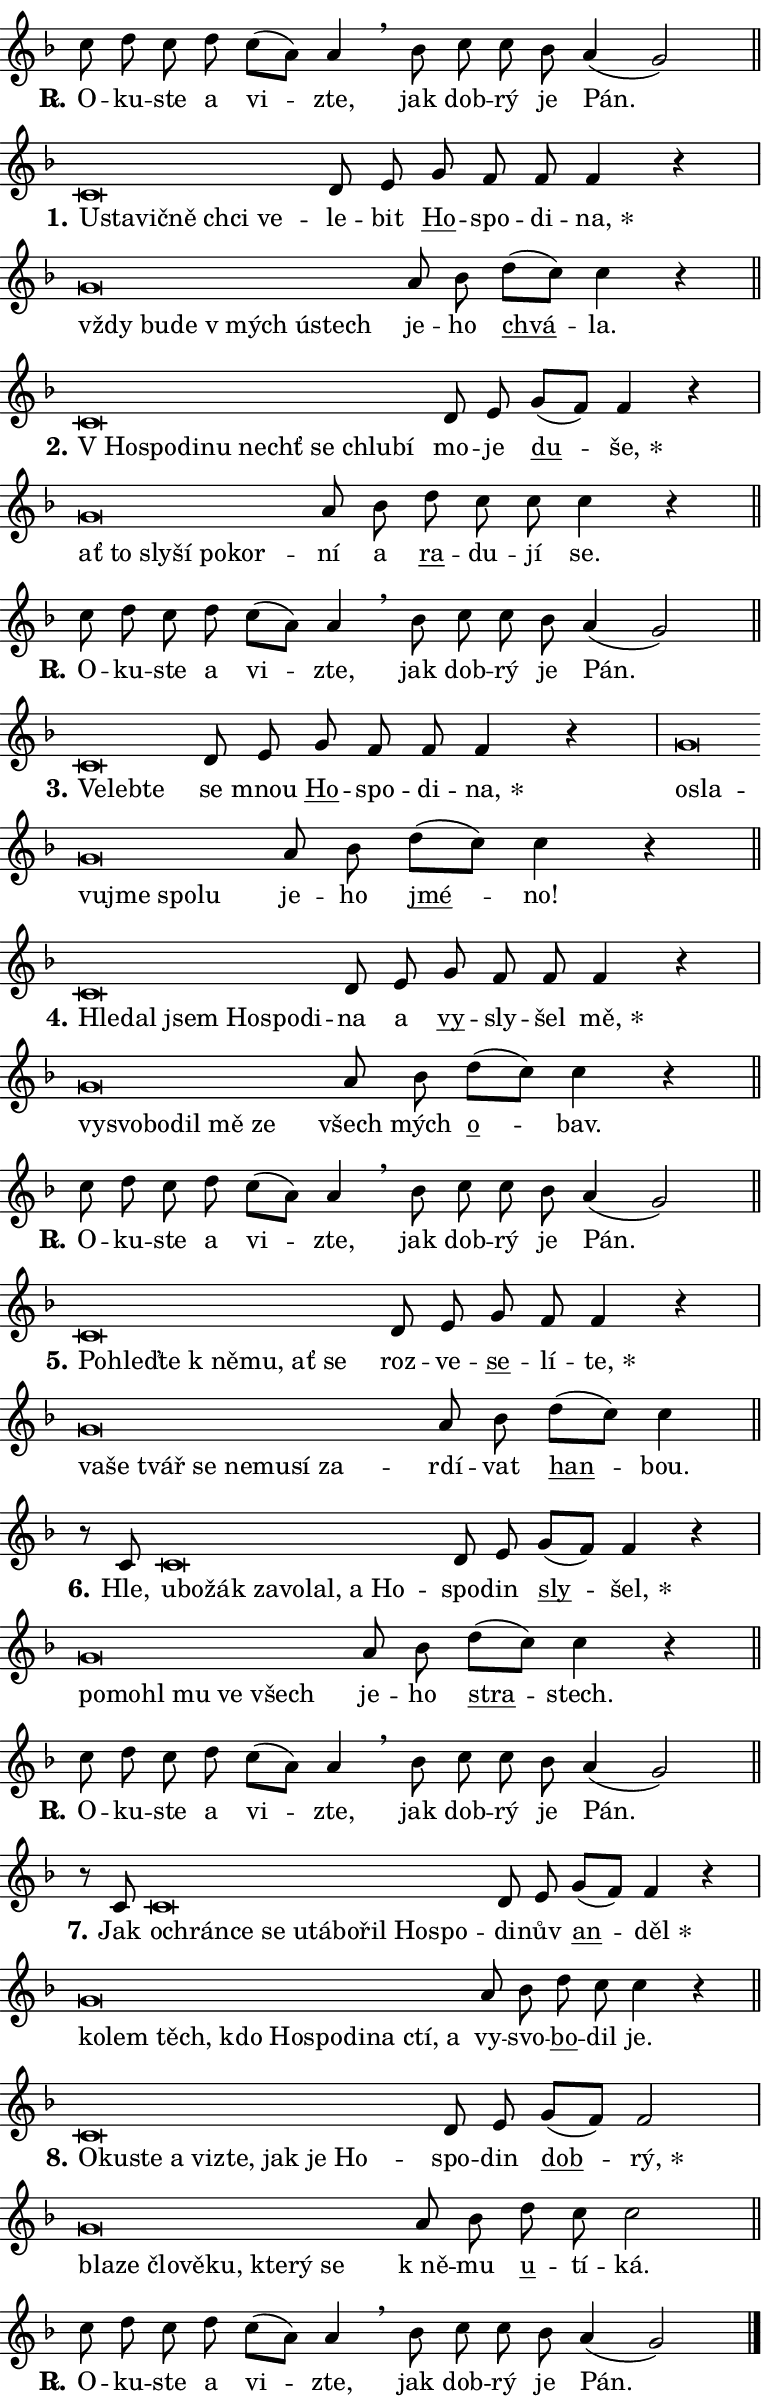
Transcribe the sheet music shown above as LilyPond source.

\version "2.24.0"
\header { tagline = "" }
\paper {
  indent = 0\cm
  top-margin = 0\cm
  right-margin = 0.13\cm % to fit lyric hyphens
  bottom-margin = 0\cm
  left-margin = 0\cm
  paper-width = 13\cm
  page-breaking = #ly:one-page-breaking
  system-system-spacing.basic-distance = #11
  score-system-spacing.basic-distance = #11
  ragged-last = ##f
}


%% Author: Thomas Morley
%% https://lists.gnu.org/archive/html/lilypond-user/2020-05/msg00002.html
#(define (line-position grob)
"Returns position of @var[grob} in current system:
   @code{'start}, if at first time-step
   @code{'end}, if at last time-step
   @code{'middle} otherwise
"
  (let* ((col (ly:item-get-column grob))
         (ln (ly:grob-object col 'left-neighbor))
         (rn (ly:grob-object col 'right-neighbor))
         (col-to-check-left (if (ly:grob? ln) ln col))
         (col-to-check-right (if (ly:grob? rn) rn col))
         (break-dir-left
           (and
             (ly:grob-property col-to-check-left 'non-musical #f)
             (ly:item-break-dir col-to-check-left)))
         (break-dir-right
           (and
             (ly:grob-property col-to-check-right 'non-musical #f)
             (ly:item-break-dir col-to-check-right))))
        (cond ((eqv? 1 break-dir-left) 'start)
              ((eqv? -1 break-dir-right) 'end)
              (else 'middle))))

#(define (tranparent-at-line-position vctor)
  (lambda (grob)
  "Relying on @code{line-position} select the relevant enry from @var{vctor}.
Used to determine transparency,"
    (case (line-position grob)
      ((end) (not (vector-ref vctor 0)))
      ((middle) (not (vector-ref vctor 1)))
      ((start) (not (vector-ref vctor 2))))))

noteHeadBreakVisibility =
#(define-music-function (break-visibility)(vector?)
"Makes @code{NoteHead}s transparent relying on @var{break-visibility}"
#{
  \override NoteHead.transparent =
    #(tranparent-at-line-position break-visibility)
#})

#(define delete-ledgers-for-transparent-note-heads
  (lambda (grob)
    "Reads whether a @code{NoteHead} is transparent.
If so this @code{NoteHead} is removed from @code{'note-heads} from
@var{grob}, which is supposed to be @code{LedgerLineSpanner}.
As a result ledgers are not printed for this @code{NoteHead}"
    (let* ((nhds-array (ly:grob-object grob 'note-heads))
           (nhds-list
             (if (ly:grob-array? nhds-array)
                 (ly:grob-array->list nhds-array)
                 '()))
           ;; Relies on the transparent-property being done before
           ;; Staff.LedgerLineSpanner.after-line-breaking is executed.
           ;; This is fragile ...
           (to-keep
             (remove
               (lambda (nhd)
                 (ly:grob-property nhd 'transparent #f))
               nhds-list)))
      ;; TODO find a better method to iterate over grob-arrays, similiar
      ;; to filter/remove etc for lists
      ;; For now rebuilt from scratch
      (set! (ly:grob-object grob 'note-heads)  '())
      (for-each
        (lambda (nhd)
          (ly:pointer-group-interface::add-grob grob 'note-heads nhd))
        to-keep))))

squashNotes = {
  \override NoteHead.X-extent = #'(-0.2 . 0.2)
  \override NoteHead.Y-extent = #'(-0.75 . 0)
  \override NoteHead.stencil =
    #(lambda (grob)
       (let ((pos (ly:grob-property grob 'staff-position)))
         (begin
           (if (< pos -7) (display "ERROR: Lower brevis then expected\n") (display ""))
           (if (<= pos -6) ly:text-interface::print ly:note-head::print))))
}
unSquashNotes = {
  \revert NoteHead.X-extent
  \revert NoteHead.Y-extent
  \revert NoteHead.stencil
}

hideNotes = \noteHeadBreakVisibility #begin-of-line-visible
unHideNotes = \noteHeadBreakVisibility #all-visible

% work-around for resetting accidentals
% https://lilypond.org/doc/v2.23/Documentation/notation/displaying-rhythms#unmetered-music
cadenzaMeasure = {
  \cadenzaOff
  \partial 1024 s1024
  \cadenzaOn
}

#(define-markup-command (accent layout props text) (markup?)
  "Underline accented syllable"
  (interpret-markup layout props
    #{\markup \override #'(offset . 4.3) \underline { #text }#}))

responsum = \markup \concat {
  "R" \hspace #-1.05 \path #0.1 #'((moveto 0 0.07) (lineto 0.9 0.8)) \hspace #0.05 "."
}

spaceSize = #0.6828661417322834 % exact space size for TeX Gyre Schola

\layout {
  \context {
    \Staff
    \remove "Time_signature_engraver"
    \override LedgerLineSpanner.after-line-breaking = #delete-ledgers-for-transparent-note-heads
  }
  \context {
    \Lyrics {
      \override LyricSpace.minimum-distance = \spaceSize
      \override LyricText.font-name = #"TeX Gyre Schola"
      \override LyricText.font-size = 1
      \override StanzaNumber.font-name = #"TeX Gyre Schola Bold"
      \override StanzaNumber.font-size = 1
    }
  }
  \context {
    \Score 
    \override NoteHead.text =
      #(lambda (grob) 
        (let ((pos (ly:grob-property grob 'staff-position)))
          #{\markup {
            \combine
              \halign #-0.55 \raise #(if (= pos -6) 0 0.5) \override #'(thickness . 2) \draw-line #'(3.2 . 0)
              \musicglyph "noteheads.sM1"
          }#}))
  }
}

% magnetic-lyrics.ily
%
%   written by
%     Jean Abou Samra <jean@abou-samra.fr>
%     Werner Lemberg <wl@gnu.org>
%
%   adapted by
%     Jiri Hon <jiri.hon@gmail.com>
%
% Version 2022-Apr-15

% https://www.mail-archive.com/lilypond-user@gnu.org/msg149350.html

#(define (Left_hyphen_pointer_engraver context)
   "Collect syllable-hyphen-syllable occurrences in lyrics and store
them in properties.  This engraver only looks to the left.  For
example, if the lyrics input is @code{foo -- bar}, it does the
following.

@itemize @bullet
@item
Set the @code{text} property of the @code{LyricHyphen} grob between
@q{foo} and @q{bar} to @code{foo}.

@item
Set the @code{left-hyphen} property of the @code{LyricText} grob with
text @q{foo} to the @code{LyricHyphen} grob between @q{foo} and
@q{bar}.
@end itemize

Use this auxiliary engraver in combination with the
@code{lyric-@/text::@/apply-@/magnetic-@/offset!} hook."
   (let ((hyphen #f)
         (text #f))
     (make-engraver
      (acknowledgers
       ((lyric-syllable-interface engraver grob source-engraver)
        (set! text grob)))
      (end-acknowledgers
       ((lyric-hyphen-interface engraver grob source-engraver)
        ;(when (not (grob::has-interface grob 'lyric-space-interface))
          (set! hyphen grob)));)
      ((stop-translation-timestep engraver)
       (when (and text hyphen)
         (ly:grob-set-object! text 'left-hyphen hyphen))
       (set! text #f)
       (set! hyphen #f)))))

#(define (lyric-text::apply-magnetic-offset! grob)
   "If the space between two syllables is less than the value in
property @code{LyricText@/.details@/.squash-threshold}, move the right
syllable to the left so that it gets concatenated with the left
syllable.

Use this function as a hook for
@code{LyricText@/.after-@/line-@/breaking} if the
@code{Left_@/hyphen_@/pointer_@/engraver} is active."
   (let ((hyphen (ly:grob-object grob 'left-hyphen #f)))
     (when hyphen
       (let ((left-text (ly:spanner-bound hyphen LEFT)))
         (when (grob::has-interface left-text 'lyric-syllable-interface)
           (let* ((common (ly:grob-common-refpoint grob left-text X))
                  (this-x-ext (ly:grob-extent grob common X))
                  (left-x-ext
                   (begin
                     ;; Trigger magnetism for left-text.
                     (ly:grob-property left-text 'after-line-breaking)
                     (ly:grob-extent left-text common X)))
                  ;; `delta` is the gap width between two syllables.
                  (delta (- (interval-start this-x-ext)
                            (interval-end left-x-ext)))
                  (details (ly:grob-property grob 'details))
                  (threshold (assoc-get 'squash-threshold details 0.2)))
             (when (< delta threshold)
               (let* (;; We have to manipulate the input text so that
                      ;; ligatures crossing syllable boundaries are not
                      ;; disabled.  For languages based on the Latin
                      ;; script this is essentially a beautification.
                      ;; However, for non-Western scripts it can be a
                      ;; necessity.
                      (lt (ly:grob-property left-text 'text))
                      (rt (ly:grob-property grob 'text))
                      (is-space (grob::has-interface hyphen 'lyric-space-interface))
                      (space (if is-space " " ""))
                      (extra-delta (if is-space spaceSize 0))
                      ;; Append new syllable.
                      (ltrt-space (if (and (string? lt) (string? rt))
                                (string-append lt space rt)
                                (make-concat-markup (list lt space rt))))
                      ;; Right-align `ltrt` to the right side.
                      (ltrt-space-markup (grob-interpret-markup
                               grob
                               (make-translate-markup
                                (cons (interval-length this-x-ext) 0)
                                (make-right-align-markup ltrt-space)))))
                 (begin
                   ;; Don't print `left-text`.
                   (ly:grob-set-property! left-text 'stencil #f)
                   ;; Set text and stencil (which holds all collected
                   ;; syllables so far) and shift it to the left.
                   (ly:grob-set-property! grob 'text ltrt-space)
                   (ly:grob-set-property! grob 'stencil ltrt-space-markup)
                   (ly:grob-translate-axis! grob (- (- delta extra-delta)) X))))))))))


#(define (lyric-hyphen::displace-bounds-first grob)
   ;; Make very sure this callback isn't triggered too early.
   (let ((left (ly:spanner-bound grob LEFT))
         (right (ly:spanner-bound grob RIGHT)))
     (ly:grob-property left 'after-line-breaking)
     (ly:grob-property right 'after-line-breaking)
     (ly:lyric-hyphen::print grob)))

squashThreshold = #0.4

\layout {
  \context {
    \Lyrics
    \consists #Left_hyphen_pointer_engraver
    \override LyricText.after-line-breaking =
      #lyric-text::apply-magnetic-offset!
    \override LyricHyphen.stencil = #lyric-hyphen::displace-bounds-first
    \override LyricText.details.squash-threshold = \squashThreshold
    \override LyricHyphen.minimum-distance = 0
    \override LyricHyphen.minimum-length = \squashThreshold
  }
}

squashText = \override LyricText.details.squash-threshold = 9999
unSquashText = \override LyricText.details.squash-threshold = \squashThreshold

leftText = \override LyricText.self-alignment-X = #LEFT
unLeftText = \revert LyricText.self-alignment-X

starOffset = #(lambda (grob) 
                (let ((x_offset (ly:self-alignment-interface::aligned-on-x-parent grob)))
                  (if (= x_offset 0) 0 (+ x_offset 1.2))))

star = #(define-music-function (syllable)(string?)
"Append star separator at the end of a syllable"
#{
  \once \override LyricText.X-offset = #starOffset
  \lyricmode { \markup {
    #syllable
    \override #'((font-name . "TeX Gyre Schola Bold")) \hspace #0.2 \lower #0.65 \larger "*"
  } }
#})

starAccent = #(define-music-function (syllable)(string?)
"Append star separator at the end of a syllable and make accent"
#{
  \once \override LyricText.X-offset = #starOffset
  \lyricmode { \markup {
    \accent #syllable
    \override #'((font-name . "TeX Gyre Schola Bold")) \hspace #0.2 \lower #0.65 \larger "*"
  } }
#})

breath = #(define-music-function (syllable)(string?)
"Append breathing indicator at the end of a syllable"
#{
  \lyricmode { \markup { #syllable "+" } }
#})

optionalBreath = #(define-music-function (syllable)(string?)
"Append optional breathing indicator at the end of a syllable"
#{
  \lyricmode { \markup { #syllable "(+)" } }
#})


\score {
    <<
        \new Voice = "melody" { \cadenzaOn \key f \major \relative { c''8 d c d c[( a)] a4 \breathe \bar "" bes8 c c bes a4( g2) \cadenzaMeasure \bar "||" \break } }
        \new Lyrics \lyricsto "melody" { \lyricmode { \set stanza = \responsum
O -- ku -- ste a vi -- zte, jak dob -- rý je Pán. } }
    >>
    \layout {}
}

\score {
    <<
        \new Voice = "melody" { \cadenzaOn \key f \major \relative { \squashNotes c'\breve*1/16 \hideNotes \breve*1/16 \bar "" \breve*1/16 \bar "" \breve*1/16 \bar "" \breve*1/16 \breve*1/16 \bar "" \unHideNotes \unSquashNotes d8 e \bar "" g f f f4 r \cadenzaMeasure \bar "|" \squashNotes g\breve*1/16 \hideNotes \breve*1/16 \bar "" \breve*1/16 \bar "" \breve*1/16 \bar "" \breve*1/16 \breve*1/16 \bar "" \unHideNotes \unSquashNotes a8 bes \bar "" d[( c)] c4 r \cadenzaMeasure \bar "||" \break } }
        \new Lyrics \lyricsto "melody" { \lyricmode { \set stanza = "1."
\leftText U -- \squashText sta -- vič -- ně chci ve -- \unLeftText \unSquashText le -- bit \markup \accent Ho -- spo -- di -- \star na, \leftText vždy \squashText bu -- de "v mých" ú -- stech \unLeftText \unSquashText je -- ho \markup \accent chvá -- la. } }
    >>
    \layout {}
}

\score {
    <<
        \new Voice = "melody" { \cadenzaOn \key f \major \relative { \squashNotes c'\breve*1/16 \hideNotes \breve*1/16 \bar "" \breve*1/16 \bar "" \breve*1/16 \bar "" \breve*1/16 \bar "" \breve*1/16 \bar "" \breve*1/16 \breve*1/16 \bar "" \unHideNotes \unSquashNotes d8 e \bar "" g[( f)] f4 r \cadenzaMeasure \bar "|" \squashNotes g\breve*1/16 \hideNotes \breve*1/16 \bar "" \breve*1/16 \bar "" \breve*1/16 \bar "" \breve*1/16 \breve*1/16 \bar "" \unHideNotes \unSquashNotes a8 bes \bar "" d c c c4 r \cadenzaMeasure \bar "||" \break } }
        \new Lyrics \lyricsto "melody" { \lyricmode { \set stanza = "2."
\leftText "V Ho" -- \squashText spo -- di -- nu nechť se chlu -- bí \unLeftText \unSquashText mo -- je \markup \accent du -- \star še, \leftText ať \squashText to sly -- ší po -- kor -- \unLeftText \unSquashText ní a \markup \accent ra -- du -- jí se. } }
    >>
    \layout {}
}

\score {
    <<
        \new Voice = "melody" { \cadenzaOn \key f \major \relative { c''8 d c d c[( a)] a4 \breathe \bar "" bes8 c c bes a4( g2) \cadenzaMeasure \bar "||" \break } }
        \new Lyrics \lyricsto "melody" { \lyricmode { \set stanza = \responsum
O -- ku -- ste a vi -- zte, jak dob -- rý je Pán. } }
    >>
    \layout {}
}

\score {
    <<
        \new Voice = "melody" { \cadenzaOn \key f \major \relative { \squashNotes c'\breve*1/16 \hideNotes \breve*1/16 \breve*1/16 \bar "" \unHideNotes \unSquashNotes d8 e \bar "" g f f f4 r \cadenzaMeasure \bar "|" \squashNotes g\breve*1/16 \hideNotes \breve*1/16 \bar "" \breve*1/16 \bar "" \breve*1/16 \bar "" \breve*1/16 \breve*1/16 \bar "" \unHideNotes \unSquashNotes a8 bes \bar "" d[( c)] c4 r \cadenzaMeasure \bar "||" \break } }
        \new Lyrics \lyricsto "melody" { \lyricmode { \set stanza = "3."
\leftText Ve -- \squashText leb -- te \unLeftText \unSquashText se mnou \markup \accent Ho -- spo -- di -- \star na, \leftText o -- \squashText sla -- vu -- jme spo -- lu \unLeftText \unSquashText je -- ho \markup \accent jmé -- no! } }
    >>
    \layout {}
}

\score {
    <<
        \new Voice = "melody" { \cadenzaOn \key f \major \relative { \squashNotes c'\breve*1/16 \hideNotes \breve*1/16 \bar "" \breve*1/16 \bar "" \breve*1/16 \bar "" \breve*1/16 \breve*1/16 \bar "" \unHideNotes \unSquashNotes d8 e \bar "" g f f f4 r \cadenzaMeasure \bar "|" \squashNotes g\breve*1/16 \hideNotes \breve*1/16 \bar "" \breve*1/16 \bar "" \breve*1/16 \bar "" \breve*1/16 \breve*1/16 \bar "" \unHideNotes \unSquashNotes a8 bes \bar "" d[( c)] c4 r \cadenzaMeasure \bar "||" \break } }
        \new Lyrics \lyricsto "melody" { \lyricmode { \set stanza = "4."
\leftText Hle -- \squashText dal jsem Ho -- spo -- di -- \unLeftText \unSquashText na a \markup \accent vy -- sly -- šel \star mě, \leftText vy -- \squashText svo -- bo -- dil mě ze \unLeftText \unSquashText všech mých \markup \accent o -- bav. } }
    >>
    \layout {}
}

\score {
    <<
        \new Voice = "melody" { \cadenzaOn \key f \major \relative { c''8 d c d c[( a)] a4 \breathe \bar "" bes8 c c bes a4( g2) \cadenzaMeasure \bar "||" \break } }
        \new Lyrics \lyricsto "melody" { \lyricmode { \set stanza = \responsum
O -- ku -- ste a vi -- zte, jak dob -- rý je Pán. } }
    >>
    \layout {}
}

\score {
    <<
        \new Voice = "melody" { \cadenzaOn \key f \major \relative { \squashNotes c'\breve*1/16 \hideNotes \breve*1/16 \bar "" \breve*1/16 \bar "" \breve*1/16 \bar "" \breve*1/16 \bar "" \breve*1/16 \breve*1/16 \bar "" \unHideNotes \unSquashNotes d8 e \bar "" g f f4 r \cadenzaMeasure \bar "|" \squashNotes g\breve*1/16 \hideNotes \breve*1/16 \bar "" \breve*1/16 \bar "" \breve*1/16 \bar "" \breve*1/16 \bar "" \breve*1/16 \bar "" \breve*1/16 \breve*1/16 \bar "" \unHideNotes \unSquashNotes a8 bes \bar "" d[( c)] c4 \cadenzaMeasure \bar "||" \break } }
        \new Lyrics \lyricsto "melody" { \lyricmode { \set stanza = "5."
\leftText Po -- \squashText hleď -- te "k ně" -- mu, ať se \unLeftText \unSquashText roz -- ve -- \markup \accent se -- lí -- \star te, \leftText va -- \squashText še tvář se ne -- mu -- sí za -- \unLeftText \unSquashText rdí -- vat \markup \accent han -- bou. } }
    >>
    \layout {}
}

\score {
    <<
        \new Voice = "melody" { \cadenzaOn \key f \major \relative { r8 c'8 \squashNotes c\breve*1/16 \hideNotes \breve*1/16 \bar "" \breve*1/16 \bar "" \breve*1/16 \bar "" \breve*1/16 \bar "" \breve*1/16 \bar "" \breve*1/16 \breve*1/16 \bar "" \unHideNotes \unSquashNotes d8 e \bar "" g[( f)] f4 r \cadenzaMeasure \bar "|" \squashNotes g\breve*1/16 \hideNotes \breve*1/16 \bar "" \breve*1/16 \bar "" \breve*1/16 \bar "" \breve*1/16 \breve*1/16 \bar "" \unHideNotes \unSquashNotes a8 bes \bar "" d[( c)] c4 r \cadenzaMeasure \bar "||" \break } }
        \new Lyrics \lyricsto "melody" { \lyricmode { \set stanza = "6."
Hle, \leftText u -- \squashText bo -- žák za -- vo -- lal, a Ho -- \unLeftText \unSquashText spo -- din \markup \accent sly -- \star šel, \leftText po -- \squashText mo -- hl mu ve všech \unLeftText \unSquashText je -- ho \markup \accent stra -- stech. } }
    >>
    \layout {}
}

\score {
    <<
        \new Voice = "melody" { \cadenzaOn \key f \major \relative { c''8 d c d c[( a)] a4 \breathe \bar "" bes8 c c bes a4( g2) \cadenzaMeasure \bar "||" \break } }
        \new Lyrics \lyricsto "melody" { \lyricmode { \set stanza = \responsum
O -- ku -- ste a vi -- zte, jak dob -- rý je Pán. } }
    >>
    \layout {}
}

\score {
    <<
        \new Voice = "melody" { \cadenzaOn \key f \major \relative { r8 c'8 \squashNotes c\breve*1/16 \hideNotes \breve*1/16 \bar "" \breve*1/16 \bar "" \breve*1/16 \bar "" \breve*1/16 \bar "" \breve*1/16 \bar "" \breve*1/16 \bar "" \breve*1/16 \bar "" \breve*1/16 \breve*1/16 \bar "" \unHideNotes \unSquashNotes d8 e \bar "" g[( f)] f4 r \cadenzaMeasure \bar "|" \squashNotes g\breve*1/16 \hideNotes \breve*1/16 \bar "" \breve*1/16 \bar "" \breve*1/16 \bar "" \breve*1/16 \bar "" \breve*1/16 \bar "" \breve*1/16 \bar "" \breve*1/16 \bar "" \breve*1/16 \breve*1/16 \bar "" \unHideNotes \unSquashNotes a8 bes \bar "" d c c4 r \cadenzaMeasure \bar "||" \break } }
        \new Lyrics \lyricsto "melody" { \lyricmode { \set stanza = "7."
Jak \leftText o -- \squashText chrán -- ce se u -- tá -- bo -- řil Ho -- spo -- \unLeftText \unSquashText di -- nův \markup \accent an -- \star děl \leftText ko -- \squashText lem těch, kdo Ho -- spo -- di -- na ctí, a \unLeftText \unSquashText vy -- svo -- \markup \accent bo -- dil je. } }
    >>
    \layout {}
}

\score {
    <<
        \new Voice = "melody" { \cadenzaOn \key f \major \relative { \squashNotes c'\breve*1/16 \hideNotes \breve*1/16 \bar "" \breve*1/16 \bar "" \breve*1/16 \bar "" \breve*1/16 \bar "" \breve*1/16 \bar "" \breve*1/16 \bar "" \breve*1/16 \breve*1/16 \bar "" \unHideNotes \unSquashNotes d8 e \bar "" g[( f)] f2 \cadenzaMeasure \bar "|" \squashNotes g\breve*1/16 \hideNotes \breve*1/16 \bar "" \breve*1/16 \bar "" \breve*1/16 \bar "" \breve*1/16 \bar "" \breve*1/16 \bar "" \breve*1/16 \breve*1/16 \bar "" \unHideNotes \unSquashNotes a8 bes \bar "" d c c2 \cadenzaMeasure \bar "||" \break } }
        \new Lyrics \lyricsto "melody" { \lyricmode { \set stanza = "8."
\leftText O -- \squashText ku -- ste a vi -- zte, jak je Ho -- \unLeftText \unSquashText spo -- din \markup \accent dob -- \star rý, \leftText bla -- \squashText ze člo -- vě -- ku, kte -- rý se \unLeftText \unSquashText "k ně" -- mu \markup \accent u -- tí -- ká. } }
    >>
    \layout {}
}

\score {
    <<
        \new Voice = "melody" { \cadenzaOn \key f \major \relative { c''8 d c d c[( a)] a4 \breathe \bar "" bes8 c c bes a4( g2) \cadenzaMeasure \bar "||" \break } \bar "|." }
        \new Lyrics \lyricsto "melody" { \lyricmode { \set stanza = \responsum
O -- ku -- ste a vi -- zte, jak dob -- rý je Pán. } }
    >>
    \layout {}
}
